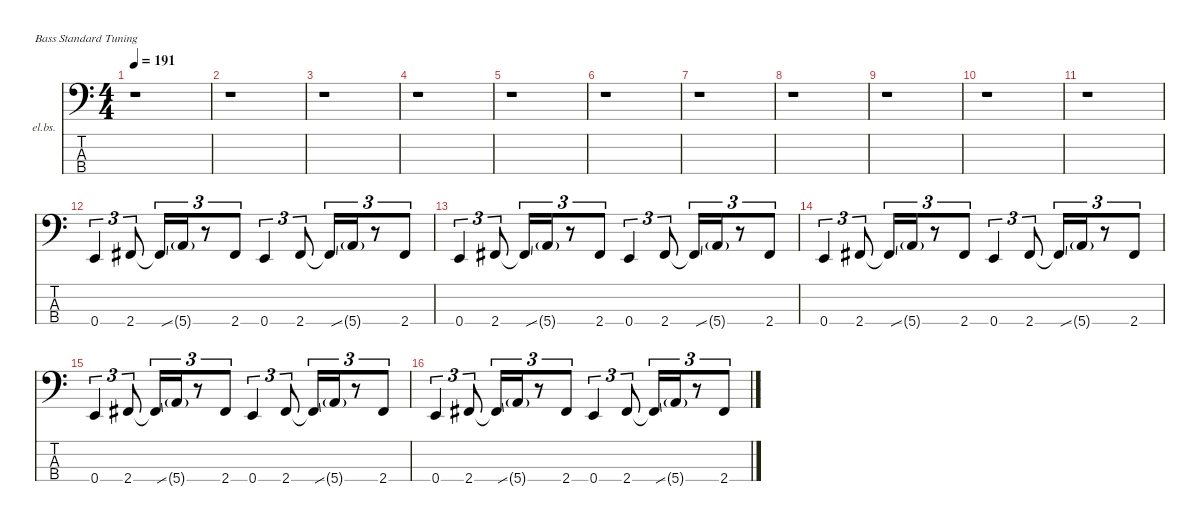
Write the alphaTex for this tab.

\defaultSystemsLayout 4
\hideDynamics
\bracketExtendMode nobrackets
\firstSystemTrackNameOrientation horizontal
\otherSystemsTrackNameOrientation horizontal
\track ("Bass" "el.bs.") {instrument electricbassfinger}
\staff {score tabs}
\tuning (G2 D2 A1 E1)
\ts (4 4)
\tempo 191
\clef f4
\ks c
r.1{dy f beam Down} |
r.1{beam Down} |
r.1{beam Down} |
r.1{beam Down} |
r.1{beam Down} |
r.1{beam Down} |
r.1{beam Down} |
r.1{beam Down} |
r.1{beam Down} |
r.1{beam Down} |
r.1{beam Down} |
0.4.4{tu (3 2) beam Up} 2.4{acc #}.8{tu (3 2) beam Up} 2.4{ss t acc #}.16{tu (3 2) beam Up} 5.4{g}.16{tu (3 2) dy ff beam Up} r.8{tu (3 2) beam Up} 2.4{acc #}.8{tu (3 2) dy f beam Up} 0.4.4{tu (3 2) beam Up} 2.4{acc #}.8{tu (3 2) beam Up} 2.4{ss t acc #}.16{tu (3 2) beam Up} 5.4{g}.16{tu (3 2) dy ff beam Up} r.8{tu (3 2) beam Up} 2.4{acc #}.8{tu (3 2) dy f beam Up} |
0.4.4{tu (3 2) beam Up} 2.4{acc #}.8{tu (3 2) beam Up} 2.4{ss t acc #}.16{tu (3 2) beam Up} 5.4{g}.16{tu (3 2) dy ff beam Up} r.8{tu (3 2) beam Up} 2.4{acc #}.8{tu (3 2) dy f beam Up} 0.4.4{tu (3 2) beam Up} 2.4{acc #}.8{tu (3 2) beam Up} 2.4{ss t acc #}.16{tu (3 2) beam Up} 5.4{g}.16{tu (3 2) dy ff beam Up} r.8{tu (3 2) beam Up} 2.4{acc #}.8{tu (3 2) dy f beam Up} |
0.4.4{tu (3 2) beam Up} 2.4{acc #}.8{tu (3 2) beam Up} 2.4{ss t acc #}.16{tu (3 2) beam Up} 5.4{g}.16{tu (3 2) dy ff beam Up} r.8{tu (3 2) beam Up} 2.4{acc #}.8{tu (3 2) dy f beam Up} 0.4.4{tu (3 2) beam Up} 2.4{acc #}.8{tu (3 2) beam Up} 2.4{ss t acc #}.16{tu (3 2) beam Up} 5.4{g}.16{tu (3 2) dy ff beam Up} r.8{tu (3 2) beam Up} 2.4{acc #}.8{tu (3 2) dy f beam Up} |
0.4.4{tu (3 2) beam Up} 2.4{acc #}.8{tu (3 2) beam Up} 2.4{ss t acc #}.16{tu (3 2) beam Up} 5.4{g}.16{tu (3 2) dy ff beam Up} r.8{tu (3 2) beam Up} 2.4{acc #}.8{tu (3 2) dy f beam Up} 0.4.4{tu (3 2) beam Up} 2.4{acc #}.8{tu (3 2) beam Up} 2.4{ss t acc #}.16{tu (3 2) beam Up} 5.4{g}.16{tu (3 2) dy ff beam Up} r.8{tu (3 2) beam Up} 2.4{acc #}.8{tu (3 2) dy f beam Up} |
0.4.4{tu (3 2) beam Up} 2.4{acc #}.8{tu (3 2) beam Up} 2.4{ss t acc #}.16{tu (3 2) beam Up} 5.4{g}.16{tu (3 2) dy ff beam Up} r.8{tu (3 2) beam Up} 2.4{acc #}.8{tu (3 2) dy f beam Up} 0.4.4{tu (3 2) beam Up} 2.4{acc #}.8{tu (3 2) beam Up} 2.4{ss t acc #}.16{tu (3 2) beam Up} 5.4{g}.16{tu (3 2) dy ff beam Up} r.8{tu (3 2) beam Up} 2.4{acc #}.8{tu (3 2) dy f beam Up}
